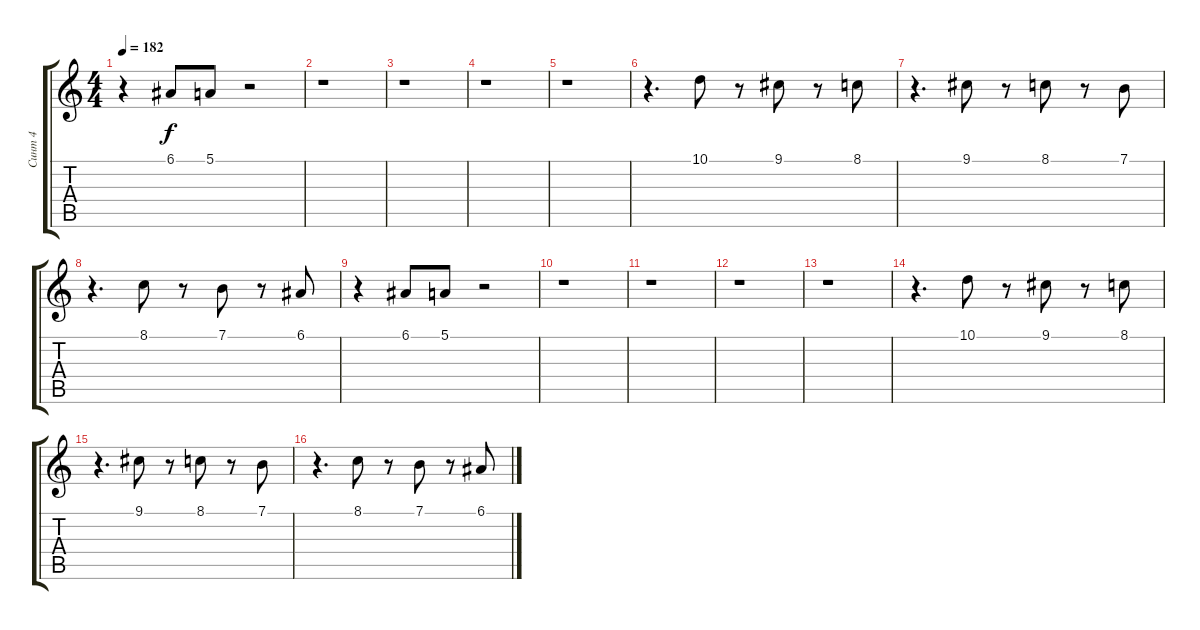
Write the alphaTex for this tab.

\track ("Синт 4" "Синт 4") {instrument xylophone}
\staff {score tabs}
\tuning (E4 B3 G3 D3 A2 E2) {hide}
\ts (4 4)
\tempo 182
\clef g2
\ks c
r.4{dy f} 6.1.8 5.1.8 r.2 |
r.1 |
r.1 |
r.1 |
r.1 |
r.4{d} 10.1.8 r.8 9.1.8 r.8 8.1.8 |
r.4{d} 9.1.8 r.8 8.1.8 r.8 7.1.8 |
r.4{d} 8.1.8 r.8 7.1.8 r.8 6.1.8 |
r.4 6.1.8 5.1.8 r.2 |
r.1 |
r.1 |
r.1 |
r.1 |
r.4{d} 10.1.8 r.8 9.1.8 r.8 8.1.8 |
r.4{d} 9.1.8 r.8 8.1.8 r.8 7.1.8 |
r.4{d} 8.1.8 r.8 7.1.8 r.8 6.1.8
